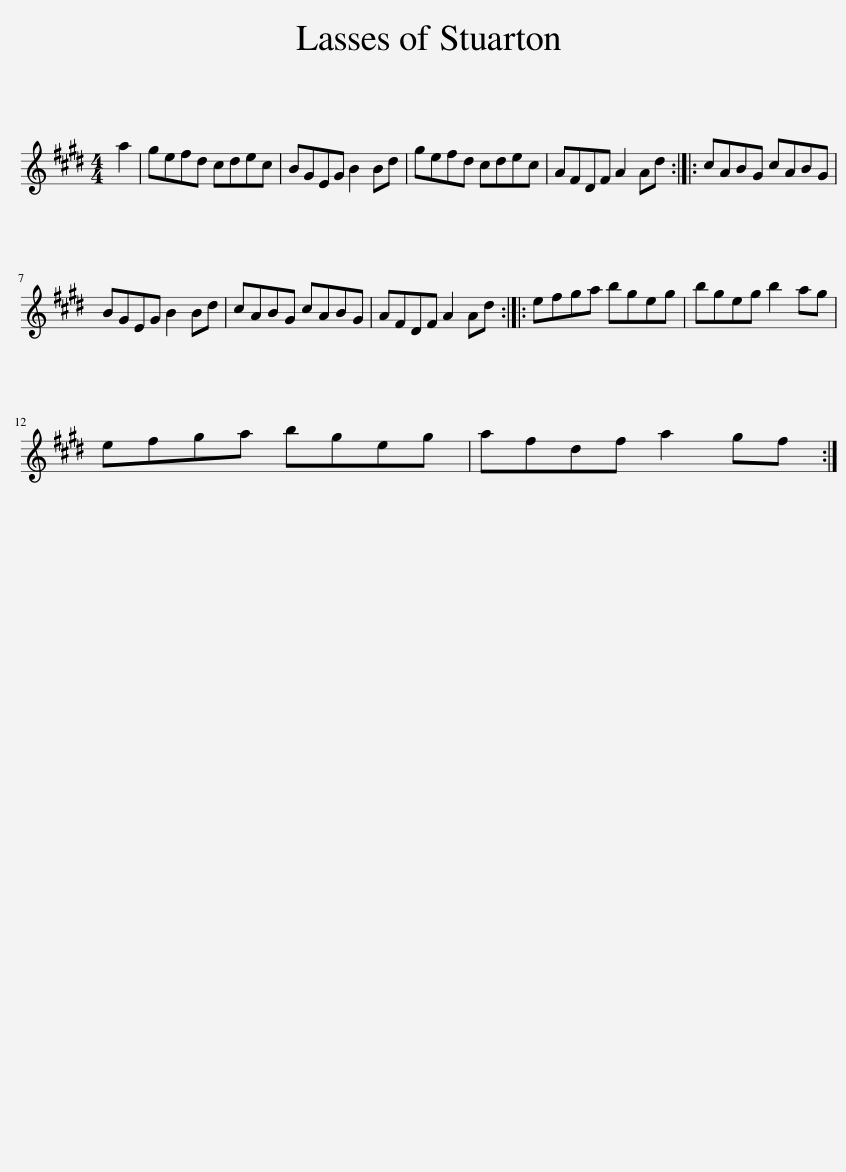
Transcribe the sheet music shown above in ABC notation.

X:1
L:1/8
M:4/4
I:linebreak $
K:E
V:1 treble
V:1
 a2 | gefd cdec | BGEG B2 Bd | gefd cdec | AFDF A2 Ad :: %5
 cABG cABG |$ BGEG B2 Bd | cABG cABG | AFDF A2 Ad :: efga bgeg | %10
 bgeg b2 ag |$ efga bgeg | afdf a2 gf :| %13
